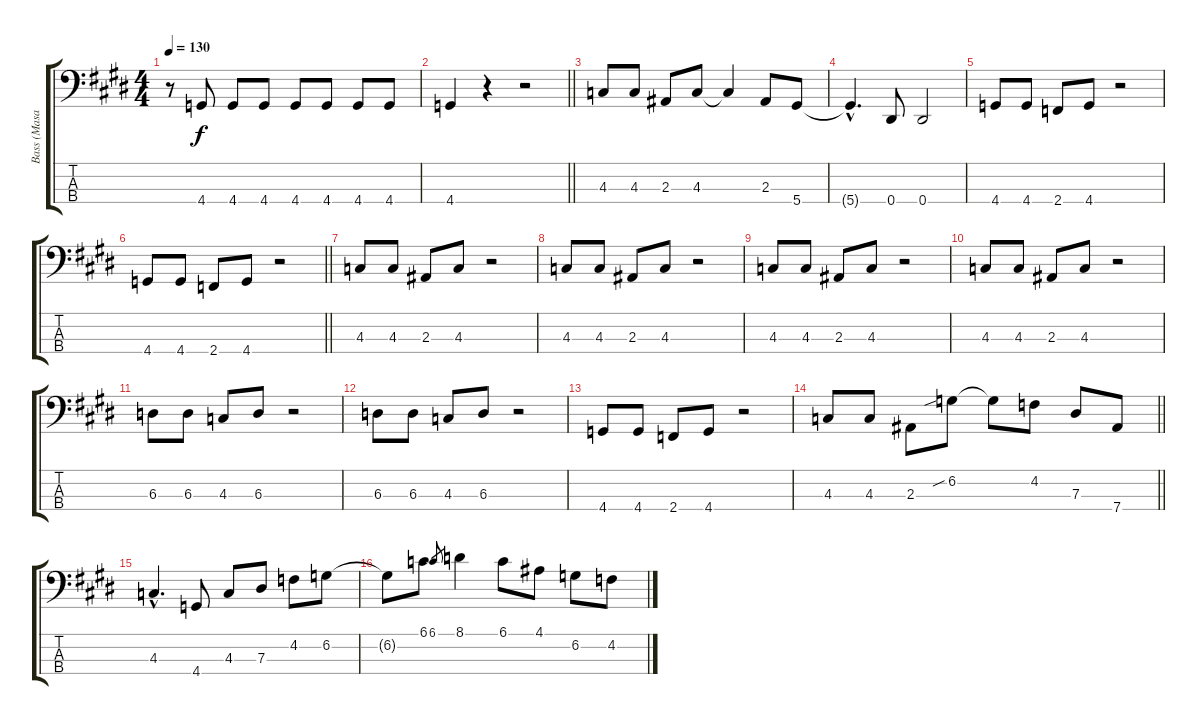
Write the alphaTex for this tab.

\track ("Bass (Masaki)" "Bass (Masa") {instrument electricbassfinger}
\staff {score tabs}
\tuning (Gb2 Db2 Ab1 Eb1) {hide}
\ts (4 4)
\tempo 130
\clef f4
\ks e
r.8{dy f} 4.4.8 4.4.8 4.4.8 4.4.8 4.4.8 4.4.8 4.4.8 |
\barLineRight lightlight
4.4.4 r.4 r.2 |
4.3.8 4.3.8 2.3.8 4.3.8 4.3{t}.4 2.3.8 5.4.8 |
5.4{hac t}.4{d} 0.4.8 0.4.2 |
4.4.8 4.4.8 2.4.8 4.4.8 r.2 |
\barLineRight lightlight
4.4.8 4.4.8 2.4.8 4.4.8 r.2 |
4.3.8 4.3.8 2.3.8 4.3.8 r.2 |
4.3.8 4.3.8 2.3.8 4.3.8 r.2 |
4.3.8 4.3.8 2.3.8 4.3.8 r.2 |
4.3.8 4.3.8 2.3.8 4.3.8 r.2 |
6.3.8 6.3.8 4.3.8 6.3.8 r.2 |
6.3.8 6.3.8 4.3.8 6.3.8 r.2 |
4.4.8 4.4.8 2.4.8 4.4.8 r.2 |
\barLineRight lightlight
4.3.8 4.3.8 2.3.8 6.2{sib}.8 6.2{t}.8 4.2.8 7.3.8 7.4.8 |
4.3{hac}.4{d} 4.4.8 4.3.8 7.3.8 4.2.8 6.2.8 |
6.2{t}.8 6.1.8 6.1.8{gr} 8.1.4 6.1.8 4.1.8 6.2.8 4.2.8
